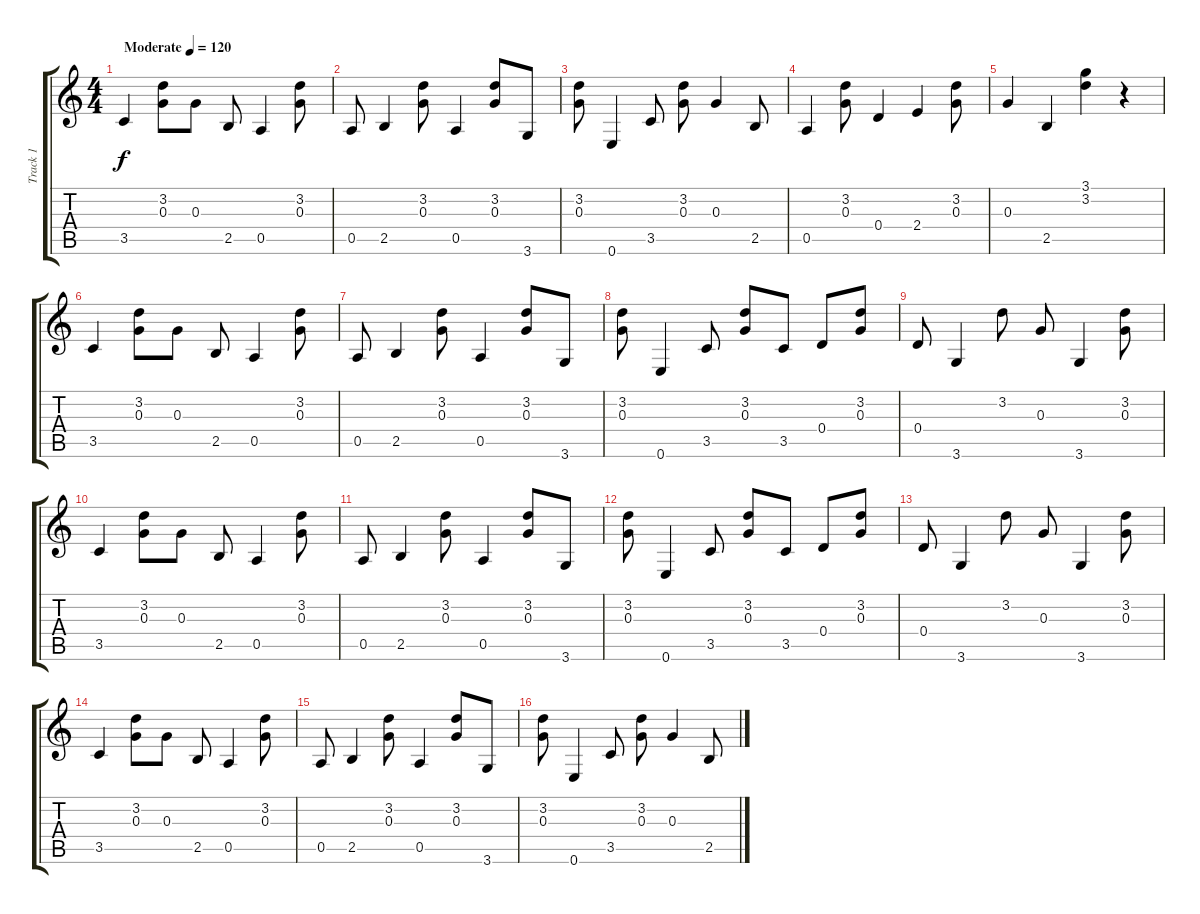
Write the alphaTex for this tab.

\track ("Track 1" "Track 1") {instrument acousticguitarsteel}
\staff {score tabs}
\tuning (E4 B3 G3 D3 A2 E2) {hide}
\ts (4 4)
\tempo (120 "Moderate")
\clef g2
\ks c
3.5.4{dy f instrument acousticguitarsteel} (3.2 0.3).8 0.3.8 2.5.8 0.5.4 (3.2 0.3).8 |
0.5.8 2.5.4 (3.2 0.3).8 0.5.4 (3.2 0.3).8 3.6.8 |
(3.2 0.3).8 0.6.4 3.5.8 (3.2 0.3).8 0.3.4 2.5.8 |
0.5.4 (3.2 0.3).8 0.4.4 2.4.4 (3.2 0.3).8 |
0.3.4 2.5.4 (3.1 3.2).4 r.4 |
3.5.4 (3.2 0.3).8 0.3.8 2.5.8 0.5.4 (3.2 0.3).8 |
0.5.8 2.5.4 (3.2 0.3).8 0.5.4 (3.2 0.3).8 3.6.8 |
(3.2 0.3).8 0.6.4 3.5.8 (3.2 0.3).8 3.5.8 0.4.8 (3.2 0.3).8 |
0.4.8 3.6.4 3.2.8 0.3.8 3.6.4 (3.2 0.3).8 |
3.5.4 (3.2 0.3).8 0.3.8 2.5.8 0.5.4 (3.2 0.3).8 |
0.5.8 2.5.4 (3.2 0.3).8 0.5.4 (3.2 0.3).8 3.6.8 |
(3.2 0.3).8 0.6.4 3.5.8 (3.2 0.3).8 3.5.8 0.4.8 (3.2 0.3).8 |
0.4.8 3.6.4 3.2.8 0.3.8 3.6.4 (3.2 0.3).8 |
3.5.4 (3.2 0.3).8 0.3.8 2.5.8 0.5.4 (3.2 0.3).8 |
0.5.8 2.5.4 (3.2 0.3).8 0.5.4 (3.2 0.3).8 3.6.8 |
(3.2 0.3).8 0.6.4 3.5.8 (3.2 0.3).8 0.3.4 2.5.8
